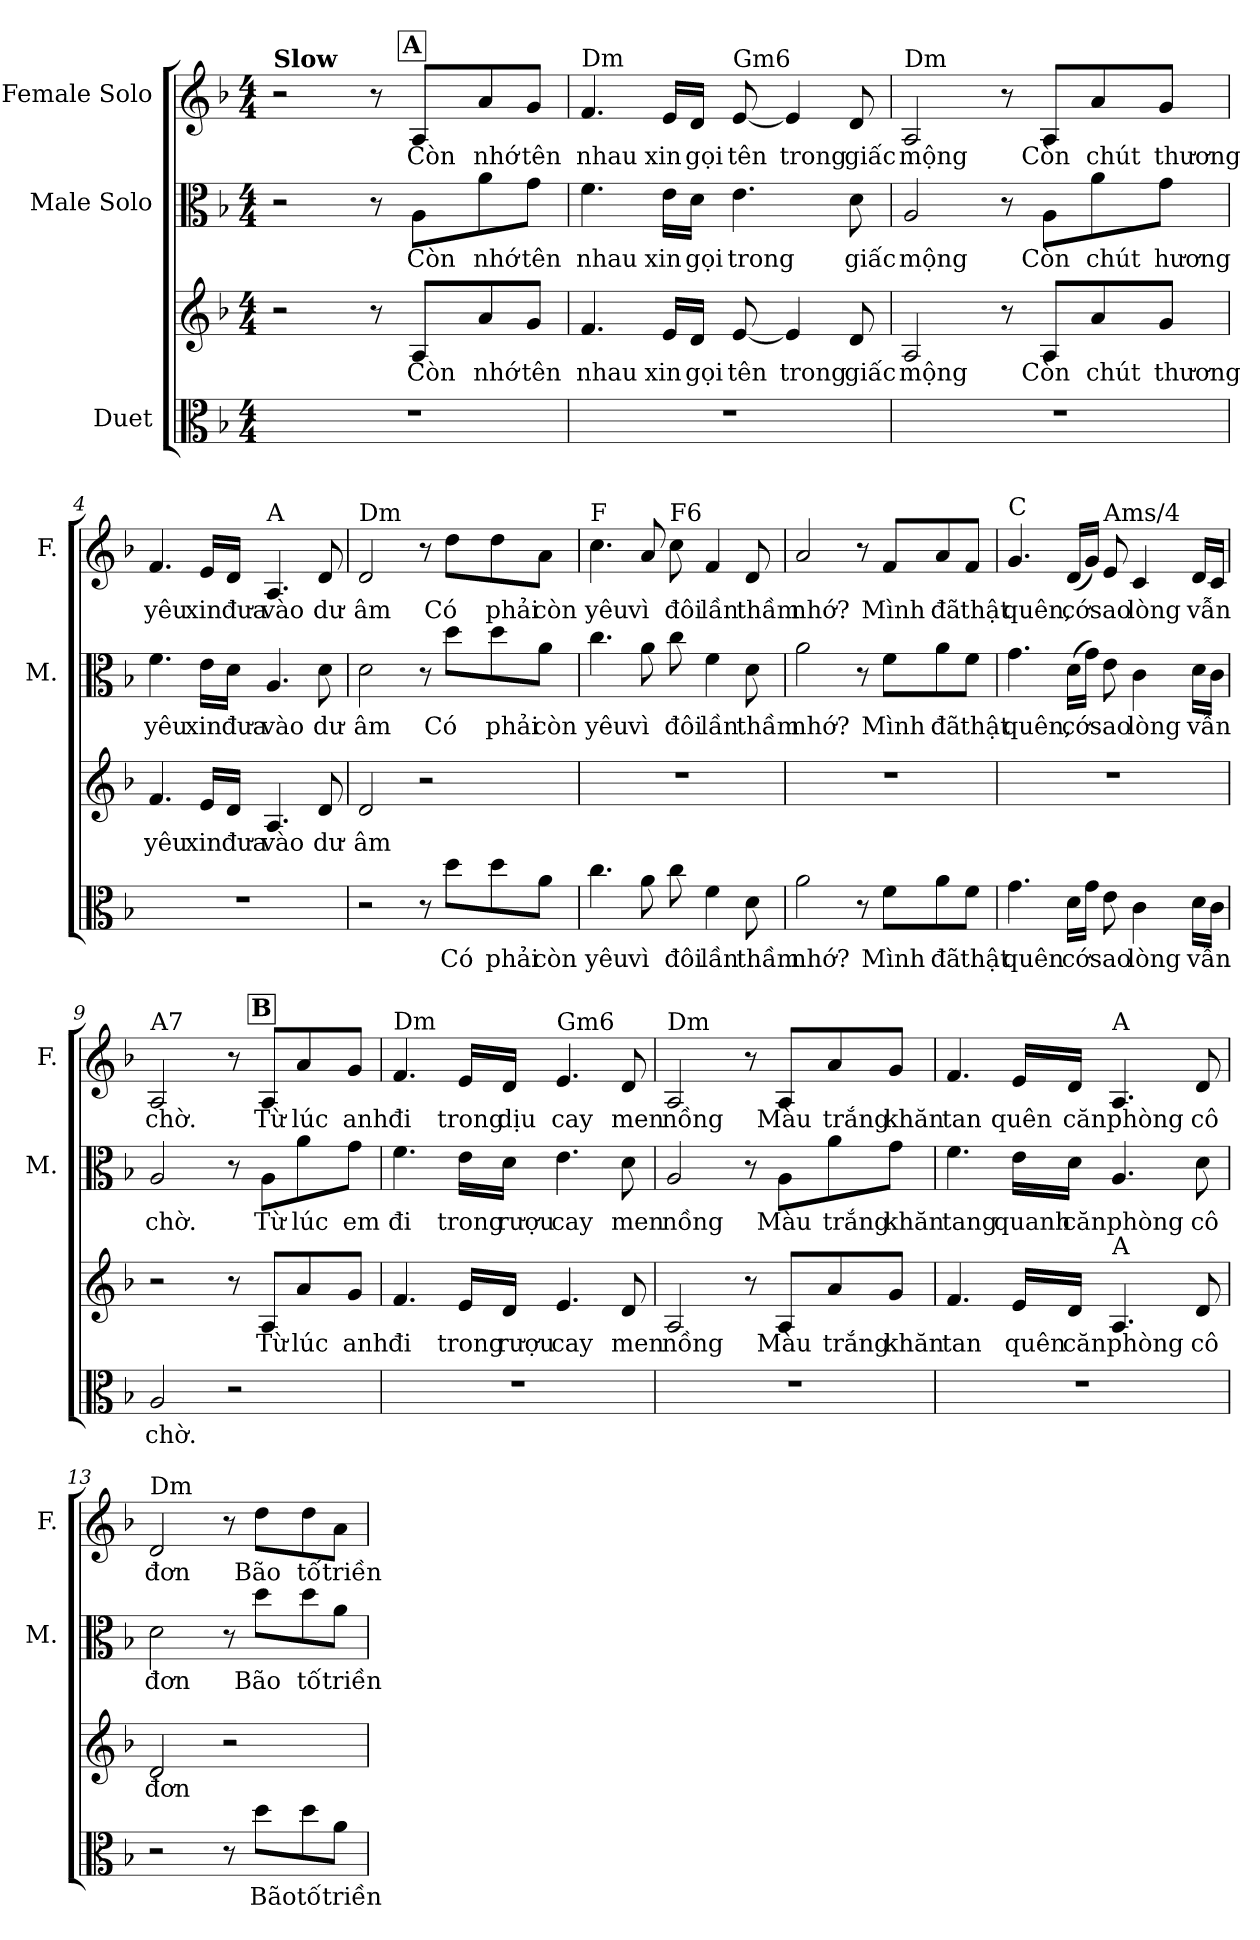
**kern	**text	**kern	**text	**kern	**text	**kern	**text
*part3	*part3	*part3	*part3	*part2	*part2	*part1	*part1
*staff4	*staff4	*staff3	*staff3	*staff2	*staff2	*staff1	*staff1
*I"Duet	*	*	*	*I"Male Solo	*	*I"Female Solo	*
*	*	*	*	*I'M.	*	*I'F.	*
*clefC3	*	*clefG2	*	*clefC3	*	*clefG2	*
*k[b-]	*	*k[b-]	*	*k[b-]	*	*k[b-]	*
*F:	*	*F:	*	*F:	*	*F:	*
*M4/4	*	*M4/4	*	*M4/4	*	*M4/4	*
*MM60	*	*MM60	*	*MM60	*	*MM60	*
!!LO:REH:place=s1:a:B:fs=14:t=A:qo=2.5
=1	=1	=1	=1	=1	=1	=1	=1
!	!	!	!	!	!	!LO:TX:a:B:t=Slow	!
1r	.	2r	.	2r	.	2r	.
.	.	8r	.	8r	.	8r	.
!	!	!	!LO:LY:b	!	!LO:LY:b	!	!LO:LY:b
.	.	8A/L	Còn	8A\L	Còn	8A/L	Còn
!	!	!	!LO:LY:b	!	!LO:LY:b	!	!LO:LY:b
.	.	8a/	nhớ	8a\	nhớ	8a/	nhớ
!	!	!	!LO:LY:b	!	!LO:LY:b	!	!LO:LY:b
.	.	8g/J	tên	8g\J	tên	8g/J	tên
=2	=2	=2	=2	=2	=2	=2	=2
!	!	!	!	!	!	!LO:TX:a:t=Dm	!
!	!	!	!LO:LY:b	!	!LO:LY:b	!	!LO:LY:b
1r	.	4.f/	nhau	4.f\	nhau	4.f/	nhau
!	!	!	!LO:LY:b	!	!LO:LY:b	!	!LO:LY:b
.	.	16e/LL	xin	16e\LL	xin	16e/LL	xin
!	!	!	!LO:LY:b	!	!LO:LY:b	!	!LO:LY:b
.	.	16d/JJ	gọi	16d\JJ	gọi	16d/JJ	gọi
!	!	!	!	!	!	!LO:TX:a:t=Gm6	!
!	!	!	!LO:LY:b	!	!LO:LY:b	!	!LO:LY:b
.	.	[8e/	tên	4.e\	trong	[8e/	tên
!	!	!	!LO:LY:b	!	!	!	!LO:LY:b
.	.	4e/]	trong	.	.	4e/]	trong
!	!	!	!LO:LY:b	!	!LO:LY:b	!	!LO:LY:b
.	.	8d/	giấc	8d\	giấc	8d/	giấc
=3	=3	=3	=3	=3	=3	=3	=3
!	!	!	!	!	!	!LO:TX:a:t=Dm	!
!	!	!	!LO:LY:b	!	!LO:LY:b	!	!LO:LY:b
1r	.	2A/	mộng	2A/	mộng	2A/	mộng
.	.	8r	.	8r	.	8r	.
!	!	!	!LO:LY:b	!	!LO:LY:b	!	!LO:LY:b
.	.	8A/L	Còn	8A\L	Còn	8A/L	Còn
!	!	!	!LO:LY:b	!	!LO:LY:b	!	!LO:LY:b
.	.	8a/	chút	8a\	chút	8a/	chút
!	!	!	!LO:LY:b	!	!LO:LY:b	!	!LO:LY:b
.	.	8g/J	thương	8g\J	hương	8g/J	thương
!!LO:LB:g=z
=4	=4	=4	=4	=4	=4	=4	=4
!	!	!	!LO:LY:b	!	!LO:LY:b	!	!LO:LY:b
1r	.	4.f/	yêu	4.f\	yêu	4.f/	yêu
!	!	!	!LO:LY:b	!	!LO:LY:b	!	!LO:LY:b
.	.	16e/LL	xin	16e\LL	xin	16e/LL	xin
!	!	!	!LO:LY:b	!	!LO:LY:b	!	!LO:LY:b
.	.	16d/JJ	đưa	16d\JJ	đưa	16d/JJ	đưa
!	!	!	!	!	!	!LO:TX:a:t=A	!
!	!	!	!LO:LY:b	!	!LO:LY:b	!	!LO:LY:b
.	.	4.A/	vào	4.A/	vào	4.A/	vào
!	!	!	!LO:LY:b	!	!LO:LY:b	!	!LO:LY:b
.	.	8d/	dư	8d\	dư	8d/	dư
=5	=5	=5	=5	=5	=5	=5	=5
!	!	!	!	!	!	!LO:TX:a:t=Dm	!
!	!	!	!LO:LY:b	!	!LO:LY:b	!	!LO:LY:b
2r	.	2d/	âm	2d\	âm	2d/	âm
8r	.	2r	.	8r	.	8r	.
!	!LO:LY:b	!	!	!	!LO:LY:b	!	!LO:LY:b
8dd\L	Có	.	.	8dd\L	Có	8dd\L	Có
!	!LO:LY:b	!	!	!	!LO:LY:b	!	!LO:LY:b
8dd\	phải	.	.	8dd\	phải	8dd\	phải
!	!LO:LY:b	!	!	!	!LO:LY:b	!	!LO:LY:b
8a\J	còn	.	.	8a\J	còn	8a\J	còn
=6	=6	=6	=6	=6	=6	=6	=6
!	!	!	!	!	!	!LO:TX:a:t=F	!
!	!LO:LY:b	!	!	!	!LO:LY:b	!	!LO:LY:b
4.cc\	yêu	1r	.	4.cc\	yêu	4.cc\	yêu
!	!LO:LY:b	!	!	!	!LO:LY:b	!	!LO:LY:b
8a\	vì	.	.	8a\	vì	8a/	vì
!	!	!	!	!	!	!LO:TX:a:t=F6	!
!	!LO:LY:b	!	!	!	!LO:LY:b	!	!LO:LY:b
8cc\	đôi	.	.	8cc\	đôi	8cc\	đôi
!	!LO:LY:b	!	!	!	!LO:LY:b	!	!LO:LY:b
4f\	lần	.	.	4f\	lần	4f/	lần
!	!LO:LY:b	!	!	!	!LO:LY:b	!	!LO:LY:b
8d\	thầm	.	.	8d\	thầm	8d/	thầm
=7	=7	=7	=7	=7	=7	=7	=7
!	!LO:LY:b	!	!	!	!LO:LY:b	!	!LO:LY:b
2a\	nhớ?	1r	.	2a\	nhớ?	2a/	nhớ?
8r	.	.	.	8r	.	8r	.
!	!LO:LY:b	!	!	!	!LO:LY:b	!	!LO:LY:b
8f\L	Mình	.	.	8f\L	Mình	8f/L	Mình
!	!LO:LY:b	!	!	!	!LO:LY:b	!	!LO:LY:b
8a\	đã	.	.	8a\	đã	8a/	đã
!	!LO:LY:b	!	!	!	!LO:LY:b	!	!LO:LY:b
8f\J	thật	.	.	8f\J	thật	8f/J	thật
!!LO:PB:g=z
=8	=8	=8	=8	=8	=8	=8	=8
!	!	!	!	!	!	!LO:TX:a:t=C	!
!	!LO:LY:b	!	!	!	!LO:LY:b	!	!LO:LY:b
4.g\	quên	1r	.	4.g\	quên,	4.g/	quên,
!	!LO:LY:b	!	!	!	!LO:LY:b	!	!LO:LY:b
16d\LL	cớ	.	.	(>16d\LL	cớ	(16d/LL	cớ
16g\JJ	.	.	.	16g\JJ)	.	16g/JJ)	.
!	!	!	!	!	!	!LO:TX:a:t=Ams/4	!
!	!LO:LY:b	!	!	!	!LO:LY:b	!	!LO:LY:b
8e\	sao	.	.	8e\	sao	8e/	sao
!	!LO:LY:b	!	!	!	!LO:LY:b	!	!LO:LY:b
4c\	lòng	.	.	4c\	lòng	4c/	lòng
!	!LO:LY:b	!	!	!	!LO:LY:b	!	!LO:LY:b
16d\LL	vẫn	.	.	16d\LL	vẫn	16d/LL	vẫn
16c\JJ	.	.	.	16c\JJ	.	16c/JJ	.
!!LO:REH:place=s1:a:B:fs=14:t=B:qo=2.5
=9	=9	=9	=9	=9	=9	=9	=9
!	!	!	!	!	!	!LO:TX:a:t=A7	!
!	!LO:LY:b	!	!	!	!LO:LY:b	!	!LO:LY:b
2A/	chờ.	2r	.	2A/	chờ.	2A/	chờ.
2r	.	8r	.	8r	.	8r	.
!	!	!	!LO:LY:b	!	!LO:LY:b	!	!LO:LY:b
.	.	8A/L	Từ	8A\L	Từ	8A/L	Từ
!	!	!	!LO:LY:b	!	!LO:LY:b	!	!LO:LY:b
.	.	8a/	lúc	8a\	lúc	8a/	lúc
!	!	!	!LO:LY:b	!	!LO:LY:b	!	!LO:LY:b
.	.	8g/J	anh	8g\J	em	8g/J	anh
=10	=10	=10	=10	=10	=10	=10	=10
!	!	!	!	!	!	!LO:TX:a:t=Dm	!
!	!	!	!LO:LY:b	!	!LO:LY:b	!	!LO:LY:b
1r	.	4.f/	đi	4.f\	đi	4.f/	đi
!	!	!	!LO:LY:b	!	!LO:LY:b	!	!LO:LY:b
.	.	16e/LL	trong	16e\LL	trong	16e/LL	trong
!	!	!	!LO:LY:b	!	!LO:LY:b	!	!LO:LY:b
.	.	16d/JJ	rượu	16d\JJ	rượu	16d/JJ	dịu
!	!	!	!	!	!	!LO:TX:a:t=Gm6	!
!	!	!	!LO:LY:b	!	!LO:LY:b	!	!LO:LY:b
.	.	4.e/	cay	4.e\	cay	4.e/	cay
!	!	!	!LO:LY:b	!	!LO:LY:b	!	!LO:LY:b
.	.	8d/	men	8d\	men	8d/	men
!!LO:LB:g=z
=11	=11	=11	=11	=11	=11	=11	=11
!	!	!	!	!	!	!LO:TX:a:t=Dm	!
!	!	!	!LO:LY:b	!	!LO:LY:b	!	!LO:LY:b
1r	.	2A/	nồng	2A/	nồng	2A/	nồng
.	.	8r	.	8r	.	8r	.
!	!	!	!LO:LY:b	!	!LO:LY:b	!	!LO:LY:b
.	.	8A/L	Màu	8A\L	Màu	8A/L	Màu
!	!	!	!LO:LY:b	!	!LO:LY:b	!	!LO:LY:b
.	.	8a/	trắng	8a\	trắng	8a/	trắng
!	!	!	!LO:LY:b	!	!LO:LY:b	!	!LO:LY:b
.	.	8g/J	khăn	8g\J	khăn	8g/J	khăn
=12	=12	=12	=12	=12	=12	=12	=12
!	!	!	!LO:LY:b	!	!LO:LY:b	!	!LO:LY:b
1r	.	4.f/	tan	4.f\	tang	4.f/	tan
!	!	!	!LO:LY:b	!	!LO:LY:b	!	!LO:LY:b
.	.	16e/LL	quên	16e\LL	quanh	16e/LL	quên
!	!	!	!LO:LY:b	!	!LO:LY:b	!	!LO:LY:b
.	.	16d/JJ	căn	16d\JJ	căn	16d/JJ	căn
!	!	!	!	!	!	!LO:TX:a:t=A	!
!	!	!LO:TX:a:t=A	!	!	!	!	!
!	!	!	!LO:LY:b	!	!LO:LY:b	!	!LO:LY:b
.	.	4.A/	phòng	4.A/	phòng	4.A/	phòng
!	!	!	!LO:LY:b	!	!LO:LY:b	!	!LO:LY:b
.	.	8d/	cô	8d\	cô	8d/	cô
=13	=13	=13	=13	=13	=13	=13	=13
!	!	!	!	!	!	!LO:TX:a:t=Dm	!
!	!	!	!LO:LY:b	!	!LO:LY:b	!	!LO:LY:b
2r	.	2d/	đơn	2d\	đơn	2d/	đơn
8r	.	2r	.	8r	.	8r	.
!	!LO:LY:b	!	!	!	!LO:LY:b	!	!LO:LY:b
8dd\L	Bão	.	.	8dd\L	Bão	8dd\L	Bão
!	!LO:LY:b	!	!	!	!LO:LY:b	!	!LO:LY:b
8dd\	tố	.	.	8dd\	tố	8dd\	tố
!	!LO:LY:b	!	!	!	!LO:LY:b	!	!LO:LY:b
8a\J	triền	.	.	8a\J	triền	8a\J	triền
=	=	=	=	=	=	=	=
*-	*-	*-	*-	*-	*-	*-	*-
